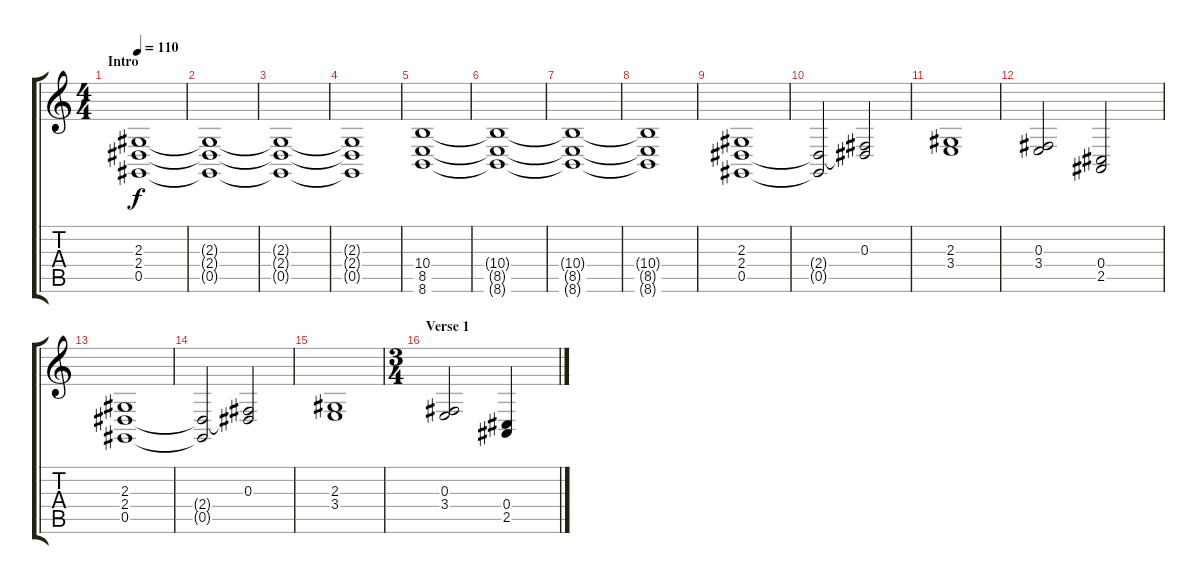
\track "" {instrument stringensemble1}
\staff {score tabs}
\tuning (Eb4 Bb3 Gb3 Db3 Ab2 Eb2) {hide}
\ts (4 4)
\section ("" "Intro")
\tempo 110
\clef g2
\ks c
(2.3 2.4 0.5).1{dy f instrument stringensemble1} |
(2.3{t} 2.4{t} 0.5{t}).1 |
(2.3{t} 2.4{t} 0.5{t}).1 |
(2.3{t} 2.4{t} 0.5{t}).1 |
(10.4 8.5 8.6).1 |
(10.4{t} 8.5{t} 8.6{t}).1 |
(10.4{t} 8.5{t} 8.6{t}).1 |
(10.4{t} 8.5{t} 8.6{t}).1 |
(2.3 2.4 0.5).1 |
(2.4{t} 0.5{t}).2 (0.3 2.4{t}).2 |
(2.3 3.4).1 |
(0.3 3.4).2 (0.4 2.5).2 |
(2.3 2.4 0.5).1 |
(2.4{t} 0.5{t}).2 (0.3 2.4{t}).2 |
(2.3 3.4).1 |
\ts (3 4)
\section ("" "Verse 1")
(0.3 3.4).2 (0.4 2.5).4
